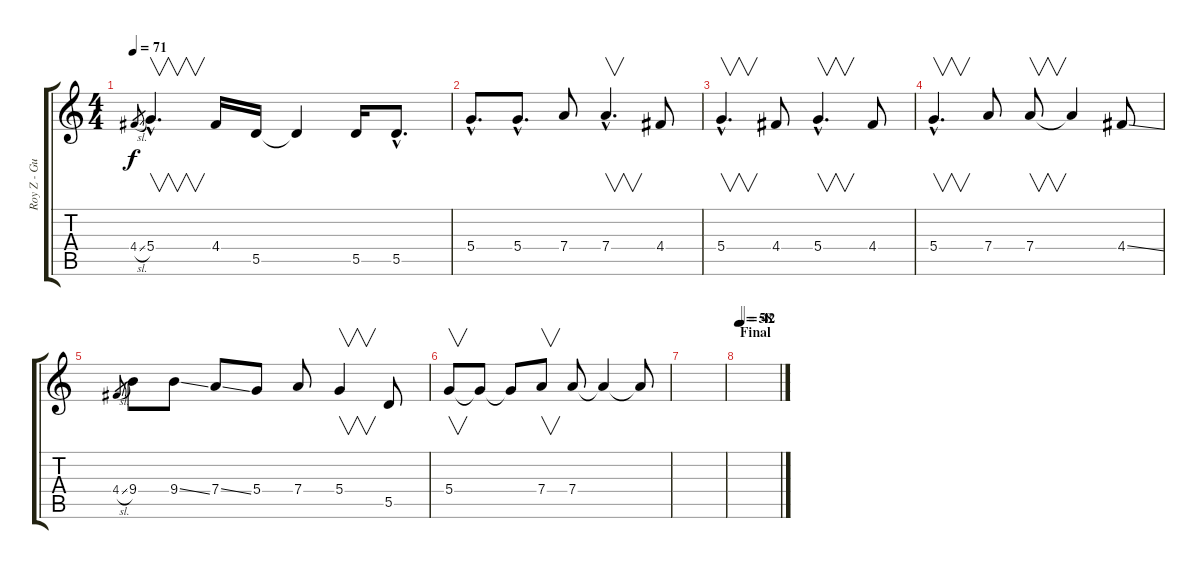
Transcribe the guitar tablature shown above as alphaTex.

\track ("Roy Z - Guitar 1" "Roy Z - Gu") {instrument distortionguitar}
\staff {score tabs}
\tuning (E4 B3 G3 D3 A2 E2) {hide}
\ts (4 4)
\tempo 71
\clef g2
\ks c
4.4{sl}.8{gr dy f} 5.4{hac}.4{v d} 4.4.16 5.5.16 5.5{t}.4 5.5.16 5.5{hac}.8{d} |
5.4{hac}.8{d} 5.4{hac}.8{d} 7.4.8 7.4{hac}.4{v d} 4.4.8 |
5.4{hac}.4{v d} 4.4.8 5.4{hac}.4{v d} 4.4.8 |
5.4{hac}.4{v d} 7.4.8 7.4.8{v} 7.4{t}.4 4.4{ss}.8 |
4.4{sl}.8{gr} 9.4.8 9.4{ss}.8 7.4{ss}.8 5.4.8 7.4.8 5.4.4{v} 5.5.8 |
5.4.8{v} 5.4{t}.8 5.4{t}.8 7.4.8{v} 7.4.8 7.4{t}.4 7.4{t}.8 |
|
\section ("" "Final")
\tempo 58
\tempo (42 0.0625)
